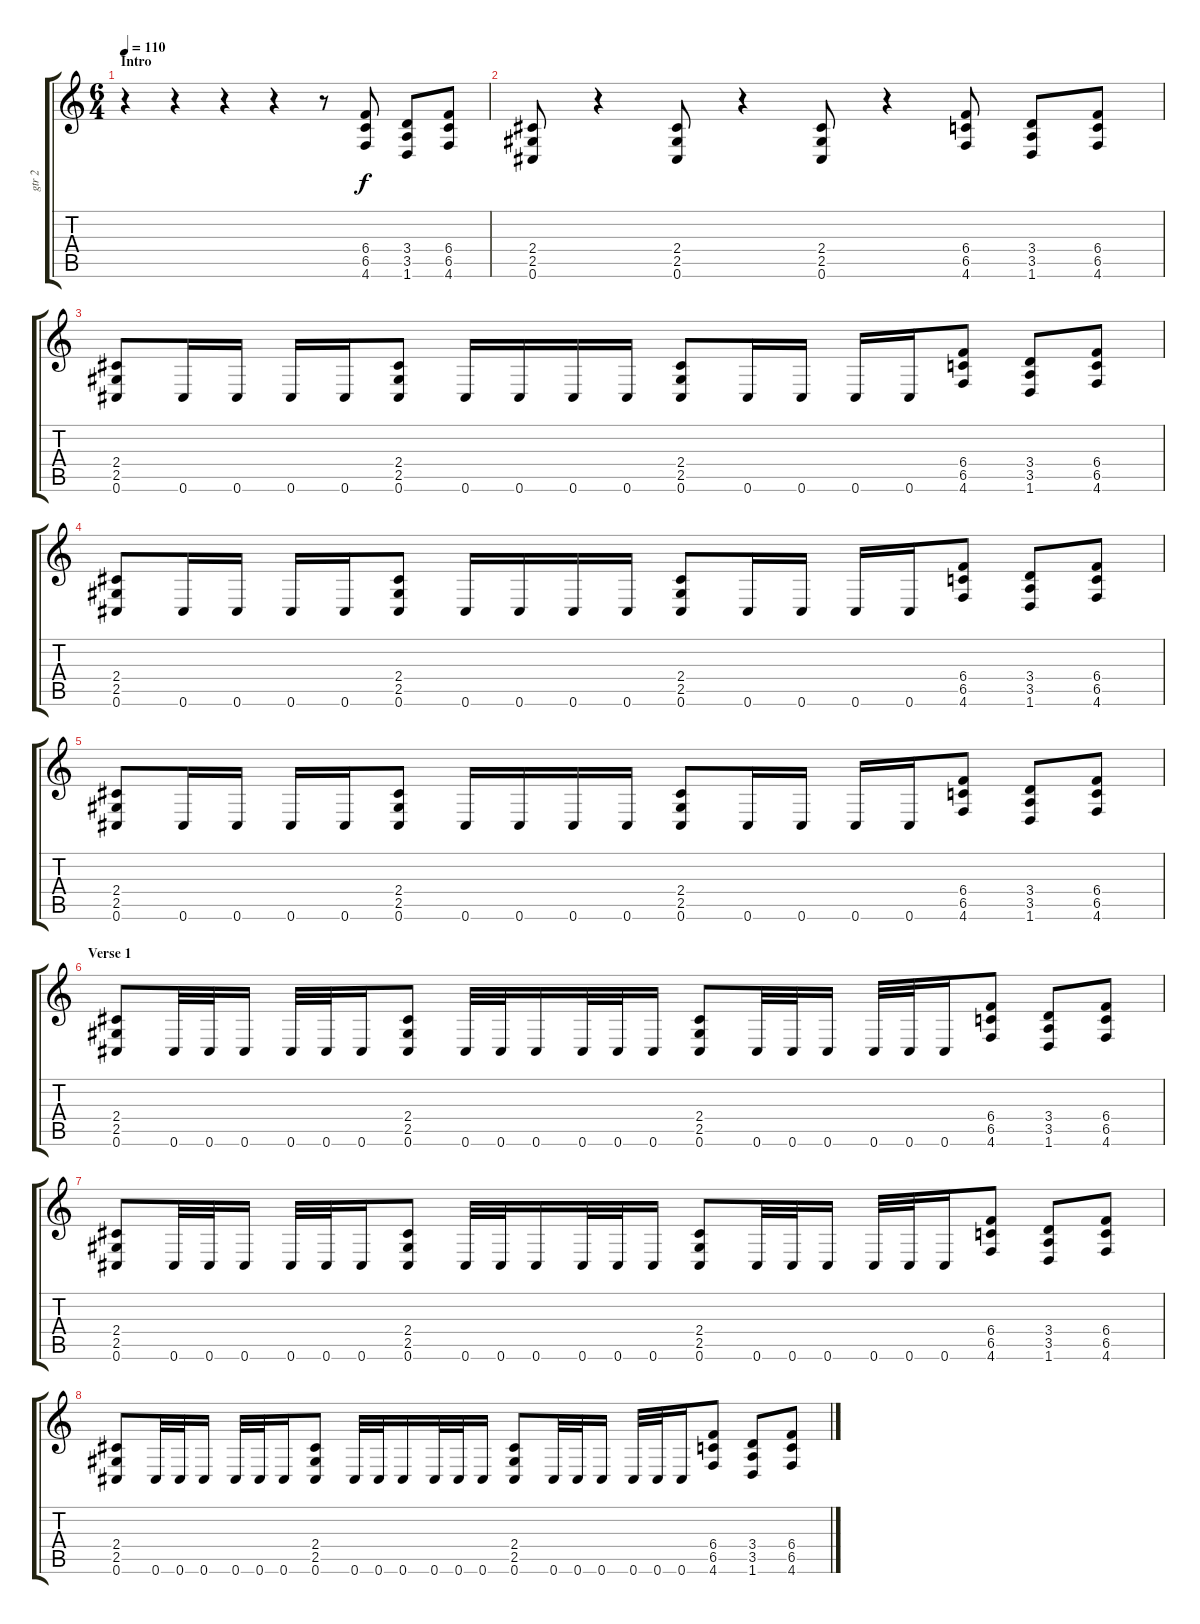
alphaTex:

\track ("gtr 2" "gtr 2") {instrument distortionguitar}
\staff {score tabs}
\tuning (Db4 Ab3 E3 B2 Gb2 Db2) {hide}
\ts (6 4)
\section ("" "Intro")
\tempo 110
\clef g2
\ks c
r.4{dy f instrument distortionguitar} r.4 r.4 r.4 r.8 (6.4 6.5 4.6).8 (3.4 3.5 1.6).8 (6.4 6.5 4.6).8 |
(2.4 2.5 0.6).8 r.4 (2.4 2.5 0.6).8 r.4 (2.4 2.5 0.6).8 r.4 (6.4 6.5 4.6).8 (3.4 3.5 1.6).8 (6.4 6.5 4.6).8 |
(2.4 2.5 0.6).8 0.6.16 0.6.16 0.6.16 0.6.16 (2.4 2.5 0.6).8 0.6.16 0.6.16 0.6.16 0.6.16 (2.4 2.5 0.6).8 0.6.16 0.6.16 0.6.16 0.6.16 (6.4 6.5 4.6).8 (3.4 3.5 1.6).8 (6.4 6.5 4.6).8 |
(2.4 2.5 0.6).8 0.6.16 0.6.16 0.6.16 0.6.16 (2.4 2.5 0.6).8 0.6.16 0.6.16 0.6.16 0.6.16 (2.4 2.5 0.6).8 0.6.16 0.6.16 0.6.16 0.6.16 (6.4 6.5 4.6).8 (3.4 3.5 1.6).8 (6.4 6.5 4.6).8 |
(2.4 2.5 0.6).8 0.6.16 0.6.16 0.6.16 0.6.16 (2.4 2.5 0.6).8 0.6.16 0.6.16 0.6.16 0.6.16 (2.4 2.5 0.6).8 0.6.16 0.6.16 0.6.16 0.6.16 (6.4 6.5 4.6).8 (3.4 3.5 1.6).8 (6.4 6.5 4.6).8 |
\section ("" "Verse 1")
(2.4 2.5 0.6).8 0.6.32 0.6.32 0.6.16 0.6.32 0.6.32 0.6.16 (2.4 2.5 0.6).8 0.6.32 0.6.32 0.6.16 0.6.32 0.6.32 0.6.16 (2.4 2.5 0.6).8 0.6.32 0.6.32 0.6.16 0.6.32 0.6.32 0.6.16 (6.4 6.5 4.6).8 (3.4 3.5 1.6).8 (6.4 6.5 4.6).8 |
(2.4 2.5 0.6).8 0.6.32 0.6.32 0.6.16 0.6.32 0.6.32 0.6.16 (2.4 2.5 0.6).8 0.6.32 0.6.32 0.6.16 0.6.32 0.6.32 0.6.16 (2.4 2.5 0.6).8 0.6.32 0.6.32 0.6.16 0.6.32 0.6.32 0.6.16 (6.4 6.5 4.6).8 (3.4 3.5 1.6).8 (6.4 6.5 4.6).8 |
(2.4 2.5 0.6).8 0.6.32 0.6.32 0.6.16 0.6.32 0.6.32 0.6.16 (2.4 2.5 0.6).8 0.6.32 0.6.32 0.6.16 0.6.32 0.6.32 0.6.16 (2.4 2.5 0.6).8 0.6.32 0.6.32 0.6.16 0.6.32 0.6.32 0.6.16 (6.4 6.5 4.6).8 (3.4 3.5 1.6).8 (6.4 6.5 4.6).8
